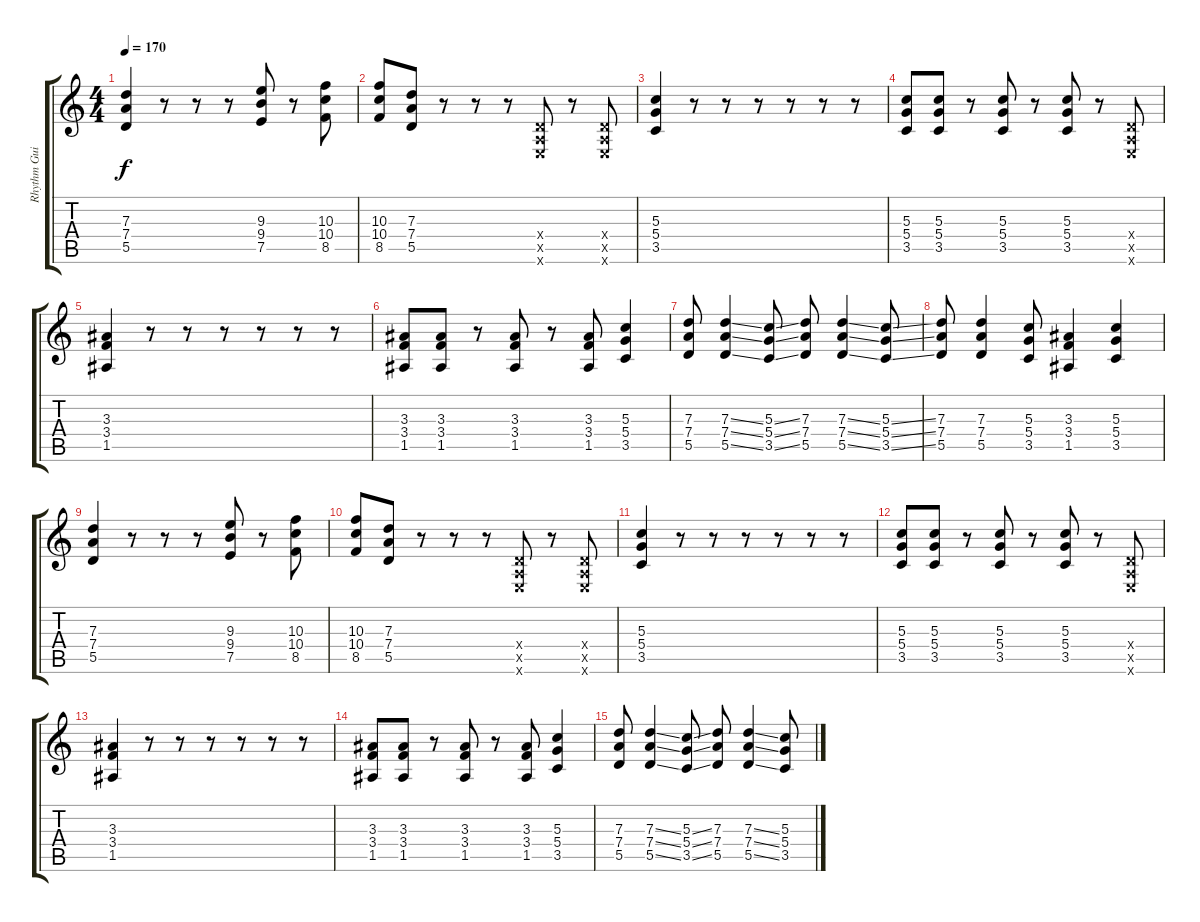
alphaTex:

\track ("Rhythm Guitar [Dexter/Noodles]" "Rhythm Gui") {instrument distortionguitar}
\staff {score tabs}
\tuning (E4 B3 G3 D3 A2 E2) {hide}
\ts (4 4)
\tempo 170
\clef g2
\ks c
(7.3 7.4 5.5).4{dy f} r.8 r.8 r.8 (9.3 9.4 7.5).8 r.8 (10.3 10.4 8.5).8 |
(10.3 10.4 8.5).8 (7.3 7.4 5.5).8 r.8 r.8 r.8 (0.4{x} 0.5{x} 0.6{x}).8 r.8 (0.4{x} 0.5{x} 0.6{x}).8 |
(5.3 5.4 3.5).4 r.8 r.8 r.8 r.8 r.8 r.8 |
(5.3 5.4 3.5).8 (5.3 5.4 3.5).8 r.8 (5.3 5.4 3.5).8 r.8 (5.3 5.4 3.5).8 r.8 (0.4{x} 0.5{x} 0.6{x}).8 |
(3.3 3.4 1.5).4 r.8 r.8 r.8 r.8 r.8 r.8 |
(3.3 3.4 1.5).8 (3.3 3.4 1.5).8 r.8 (3.3 3.4 1.5).8 r.8 (3.3 3.4 1.5).8 (5.3 5.4 3.5).4 |
(7.3 7.4 5.5).8 (7.3{ss} 7.4{ss} 5.5{ss}).4 (5.3{ss} 5.4{ss} 3.5{ss}).8 (7.3 7.4 5.5).8 (7.3{ss} 7.4{ss} 5.5{ss}).4 (5.3{ss} 5.4{ss} 3.5{ss}).8 |
(7.3 7.4 5.5).8 (7.3 7.4 5.5).4 (5.3 5.4 3.5).8 (3.3 3.4 1.5).4 (5.3 5.4 3.5).4 |
(7.3 7.4 5.5).4 r.8 r.8 r.8 (9.3 9.4 7.5).8 r.8 (10.3 10.4 8.5).8 |
(10.3 10.4 8.5).8 (7.3 7.4 5.5).8 r.8 r.8 r.8 (0.4{x} 0.5{x} 0.6{x}).8 r.8 (0.4{x} 0.5{x} 0.6{x}).8 |
(5.3 5.4 3.5).4 r.8 r.8 r.8 r.8 r.8 r.8 |
(5.3 5.4 3.5).8 (5.3 5.4 3.5).8 r.8 (5.3 5.4 3.5).8 r.8 (5.3 5.4 3.5).8 r.8 (0.4{x} 0.5{x} 0.6{x}).8 |
(3.3 3.4 1.5).4 r.8 r.8 r.8 r.8 r.8 r.8 |
(3.3 3.4 1.5).8 (3.3 3.4 1.5).8 r.8 (3.3 3.4 1.5).8 r.8 (3.3 3.4 1.5).8 (5.3 5.4 3.5).4 |
(7.3 7.4 5.5).8 (7.3{ss} 7.4{ss} 5.5{ss}).4 (5.3{ss} 5.4{ss} 3.5{ss}).8 (7.3 7.4 5.5).8 (7.3{ss} 7.4{ss} 5.5{ss}).4 (5.3 5.4 3.5).8
